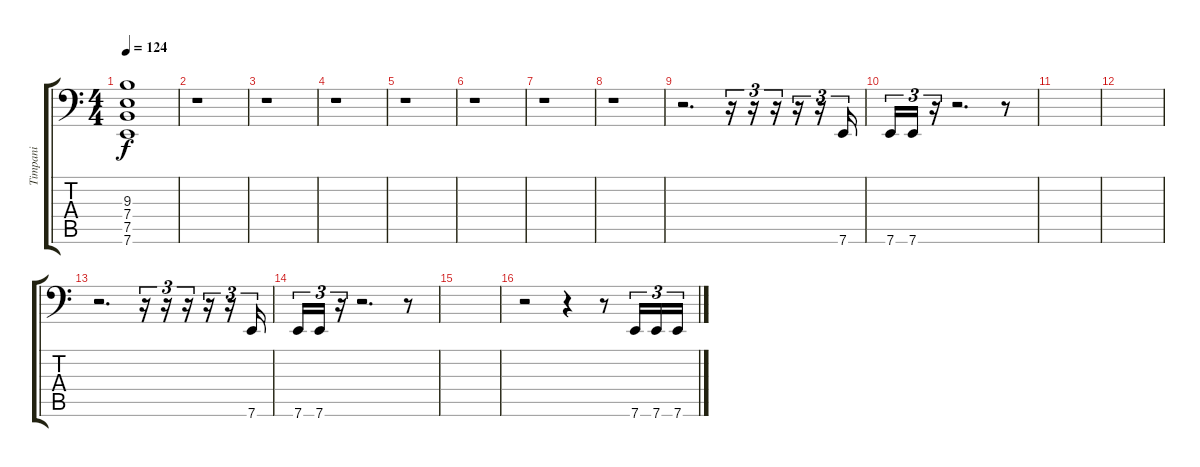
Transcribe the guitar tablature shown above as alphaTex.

\track ("Timpani" "Timpani") {instrument timpani}
\staff {score tabs}
\tuning (C4 G3 D3 A2 E2 A1) {hide}
\ts (4 4)
\tempo 124
\clef f4
\ks c
(9.3 7.4 7.5 7.6).1{dy f instrument timpani} |
r.1 |
r.1 |
r.1 |
r.1 |
r.1 |
r.1 |
r.1 |
r.2{d} r.16{tu (3 2)} r.16{tu (3 2)} r.16{tu (3 2)} r.16{tu (3 2)} r.16{tu (3 2)} 7.6.16{tu (3 2)} |
7.6.16{tu (3 2)} 7.6.16{tu (3 2)} r.16{tu (3 2)} r.2{d} r.8 |
|
|
r.2{d} r.16{tu (3 2)} r.16{tu (3 2)} r.16{tu (3 2)} r.16{tu (3 2)} r.16{tu (3 2)} 7.6.16{tu (3 2)} |
7.6.16{tu (3 2)} 7.6.16{tu (3 2)} r.16{tu (3 2)} r.2{d} r.8 |
|
r.2 r.4 r.8 7.6.16{tu (3 2)} 7.6.16{tu (3 2)} 7.6.16{tu (3 2)}
